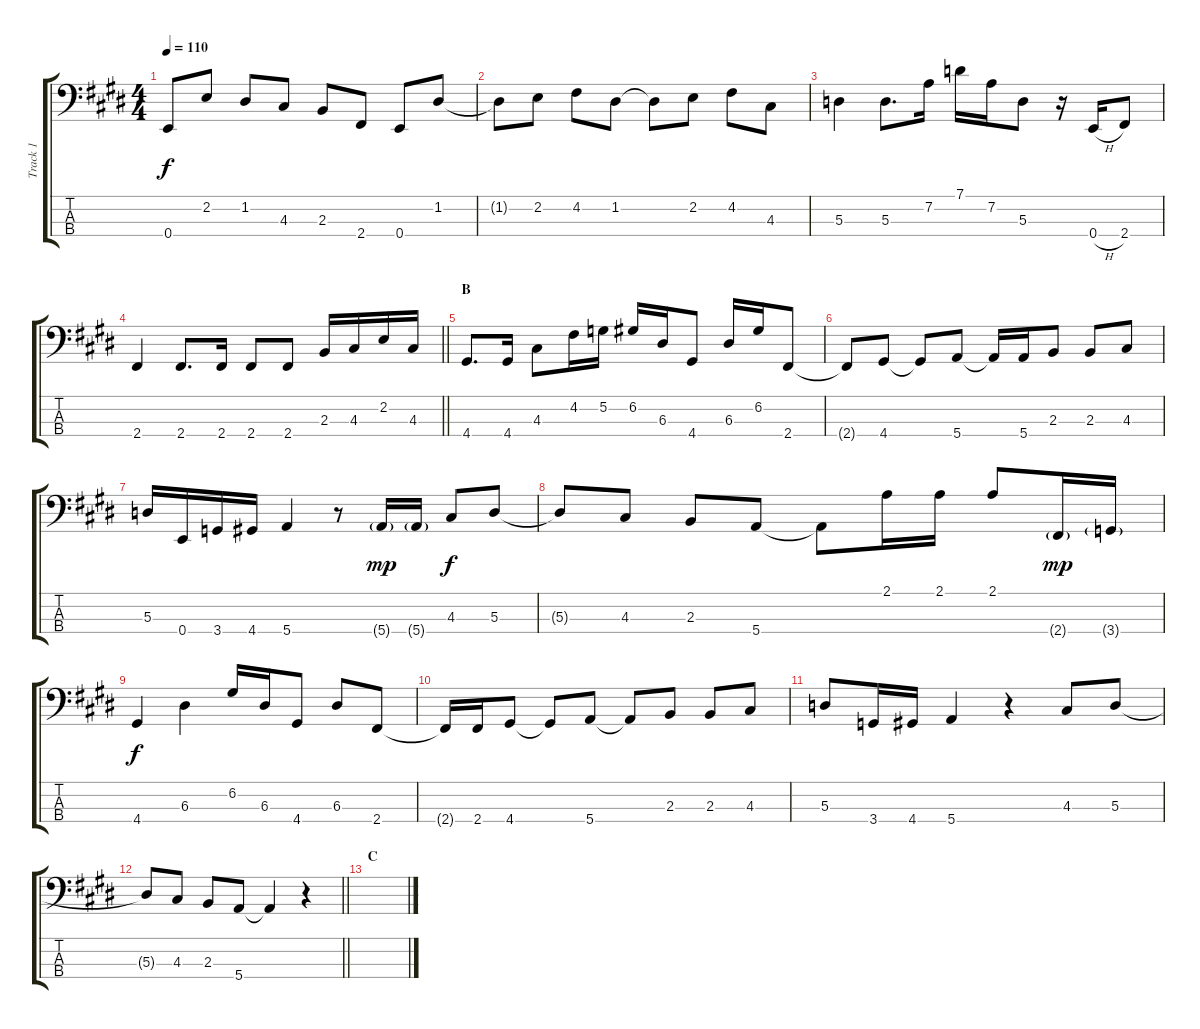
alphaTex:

\track ("Track 1" "Track 1") {instrument electricbassfinger}
\staff {score tabs}
\tuning (G2 D2 A1 E1) {hide}
\ts (4 4)
\tempo 110
\clef f4
\ks e
0.4.8{dy f} 2.2.8 1.2.8 4.3.8 2.3.8 2.4.8 0.4.8 1.2.8 |
1.2{t}.8 2.2.8 4.2.8 1.2.8 1.2{t}.8 2.2.8 4.2.8 4.3.8 |
5.3.4 5.3.8{d} 7.2.16 7.1.16 7.2.16 5.3.8 r.16 0.4{h}.16 2.4.8 |
\barLineRight lightlight
2.4.4 2.4.8{d} 2.4.16 2.4.8 2.4.8 2.3.16 4.3.16 2.2.16 4.3.16 |
\section ("" "B")
4.4.8{d} 4.4.16 4.3.8 4.2.16 5.2.16 6.2.16 6.3.16 4.4.8 6.3.16 6.2.16 2.4.8 |
2.4{t}.8 4.4.8 4.4{t}.8 5.4.8 5.4{t}.16 5.4.16 2.3.8 2.3.8 4.3.8 |
5.3.16 0.4.16 3.4.16 4.4.16 5.4.4 r.8 5.4{g}.16{dy mp} 5.4{g}.16 4.3.8{dy f} 5.3.8 |
5.3{t}.8 4.3.8 2.3.8 5.4.8 5.4{t}.8 2.1.16 2.1.16 2.1.8 2.4{g}.16{dy mp} 3.4{g}.16 |
4.4.4{dy f} 6.3.4 6.2.16 6.3.16 4.4.8 6.3.8 2.4.8 |
2.4{t}.16 2.4.16 4.4.8 4.4{t}.8 5.4.8 5.4{t}.8 2.3.8 2.3.8 4.3.8 |
5.3.8 3.4.16 4.4.16 5.4.4 r.4 4.3.8 5.3.8 |
\barLineRight lightlight
5.3{t}.8 4.3.8 2.3.8 5.4.8 5.4{t}.4 r.4 |
\section ("" "C")
